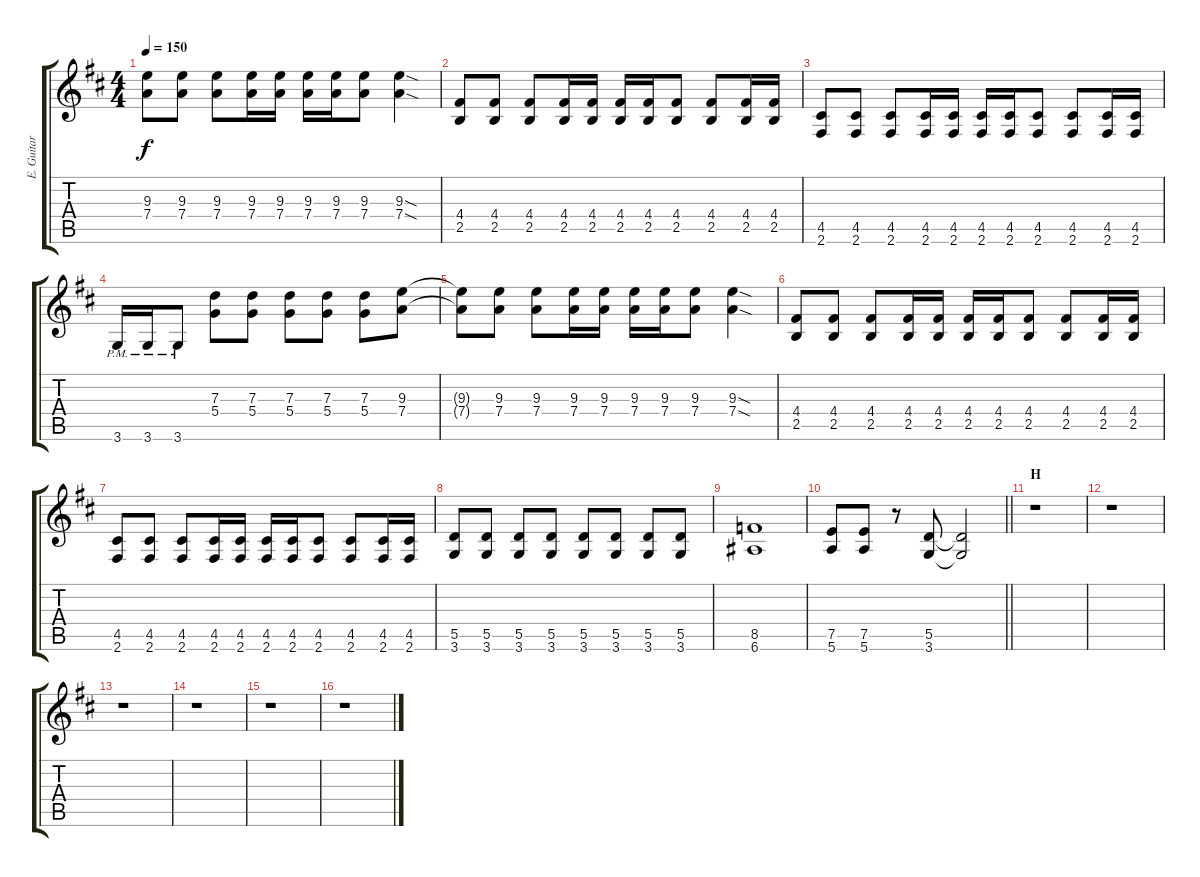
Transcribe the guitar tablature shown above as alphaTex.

\track ("E. Guitar II" "E. Guitar ") {instrument overdrivenguitar}
\staff {score tabs}
\tuning (E4 B3 G3 D3 A2 E2) {hide}
\ts (4 4)
\tempo 150
\clef g2
\ks d
(9.3{t} 7.4{t}).8{dy f} (9.3 7.4).8 (9.3 7.4).8 (9.3 7.4).16 (9.3 7.4).16 (9.3 7.4).16 (9.3 7.4).16 (9.3 7.4).8 (9.3{sod} 7.4{sod}).4 |
(4.4 2.5).8 (4.4 2.5).8 (4.4 2.5).8 (4.4 2.5).16 (4.4 2.5).16 (4.4 2.5).16 (4.4 2.5).16 (4.4 2.5).8 (4.4 2.5).8 (4.4 2.5).16 (4.4 2.5).16 |
(4.5 2.6).8 (4.5 2.6).8 (4.5 2.6).8 (4.5 2.6).16 (4.5 2.6).16 (4.5 2.6).16 (4.5 2.6).16 (4.5 2.6).8 (4.5 2.6).8 (4.5 2.6).16 (4.5 2.6).16 |
3.6{pm}.16 3.6{pm}.16 3.6{pm}.8 (7.3 5.4).8 (7.3 5.4).8 (7.3 5.4).8 (7.3 5.4).8 (7.3 5.4).8 (9.3 7.4).8 |
(9.3{t} 7.4{t}).8 (9.3 7.4).8 (9.3 7.4).8 (9.3 7.4).16 (9.3 7.4).16 (9.3 7.4).16 (9.3 7.4).16 (9.3 7.4).8 (9.3{sod} 7.4{sod}).4 |
(4.4 2.5).8 (4.4 2.5).8 (4.4 2.5).8 (4.4 2.5).16 (4.4 2.5).16 (4.4 2.5).16 (4.4 2.5).16 (4.4 2.5).8 (4.4 2.5).8 (4.4 2.5).16 (4.4 2.5).16 |
(4.5 2.6).8 (4.5 2.6).8 (4.5 2.6).8 (4.5 2.6).16 (4.5 2.6).16 (4.5 2.6).16 (4.5 2.6).16 (4.5 2.6).8 (4.5 2.6).8 (4.5 2.6).16 (4.5 2.6).16 |
(5.5 3.6).8 (5.5 3.6).8 (5.5 3.6).8 (5.5 3.6).8 (5.5 3.6).8 (5.5 3.6).8 (5.5 3.6).8 (5.5 3.6).8 |
(8.5 6.6).1 |
\barLineRight lightlight
(7.5 5.6).8 (7.5 5.6).8 r.8 (5.5 3.6).8 (5.5{t} 3.6{t}).2 |
\section ("" "H")
r.1 |
r.1 |
r.1 |
r.1 |
r.1 |
r.1
